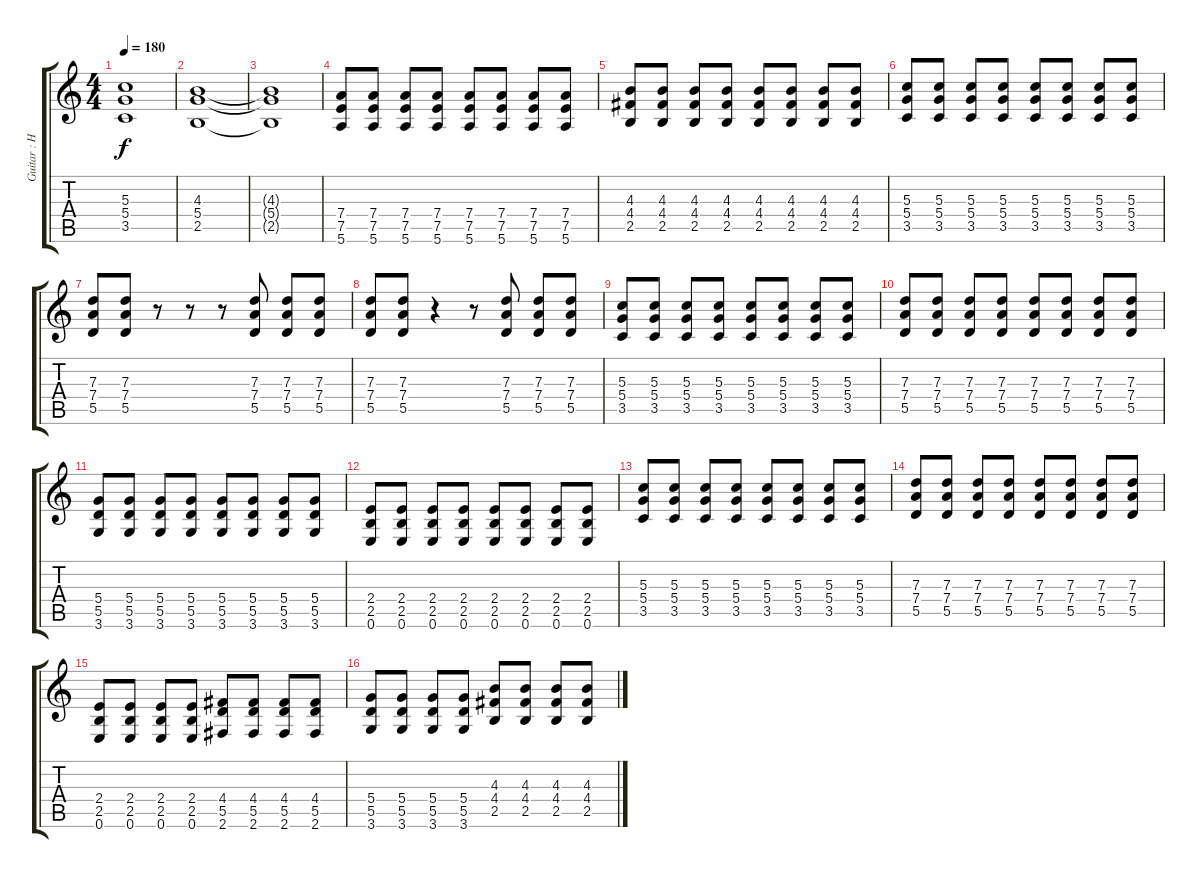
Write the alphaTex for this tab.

\track ("Guitar : Hirasawa Yui" "Guitar : H") {instrument distortionguitar}
\staff {score tabs}
\tuning (E4 B3 G3 D3 A2 E2) {hide}
\ts (4 4)
\tempo 180
\clef g2
\ks c
(5.3{t} 5.4{t} 3.5{t}).1{dy f} |
(4.3 5.4 2.5).1 |
(4.3{t} 5.4{t} 2.5{t}).1 |
(7.4 7.5 5.6).8 (7.4 7.5 5.6).8 (7.4 7.5 5.6).8 (7.4 7.5 5.6).8 (7.4 7.5 5.6).8 (7.4 7.5 5.6).8 (7.4 7.5 5.6).8 (7.4 7.5 5.6).8 |
(4.3 4.4 2.5).8 (4.3 4.4 2.5).8 (4.3 4.4 2.5).8 (4.3 4.4 2.5).8 (4.3 4.4 2.5).8 (4.3 4.4 2.5).8 (4.3 4.4 2.5).8 (4.3 4.4 2.5).8 |
(5.3 5.4 3.5).8 (5.3 5.4 3.5).8 (5.3 5.4 3.5).8 (5.3 5.4 3.5).8 (5.3 5.4 3.5).8 (5.3 5.4 3.5).8 (5.3 5.4 3.5).8 (5.3 5.4 3.5).8 |
(7.3 7.4 5.5).8 (7.3 7.4 5.5).8 r.8 r.8 r.8 (7.3 7.4 5.5).8 (7.3 7.4 5.5).8 (7.3 7.4 5.5).8 |
(7.3 7.4 5.5).8 (7.3 7.4 5.5).8 r.4 r.8 (7.3 7.4 5.5).8 (7.3 7.4 5.5).8 (7.3 7.4 5.5).8 |
(5.3 5.4 3.5).8 (5.3 5.4 3.5).8 (5.3 5.4 3.5).8 (5.3 5.4 3.5).8 (5.3 5.4 3.5).8 (5.3 5.4 3.5).8 (5.3 5.4 3.5).8 (5.3 5.4 3.5).8 |
(7.3 7.4 5.5).8 (7.3 7.4 5.5).8 (7.3 7.4 5.5).8 (7.3 7.4 5.5).8 (7.3 7.4 5.5).8 (7.3 7.4 5.5).8 (7.3 7.4 5.5).8 (7.3 7.4 5.5).8 |
(5.4 5.5 3.6).8 (5.4 5.5 3.6).8 (5.4 5.5 3.6).8 (5.4 5.5 3.6).8 (5.4 5.5 3.6).8 (5.4 5.5 3.6).8 (5.4 5.5 3.6).8 (5.4 5.5 3.6).8 |
(2.4 2.5 0.6).8 (2.4 2.5 0.6).8 (2.4 2.5 0.6).8 (2.4 2.5 0.6).8 (2.4 2.5 0.6).8 (2.4 2.5 0.6).8 (2.4 2.5 0.6).8 (2.4 2.5 0.6).8 |
(5.3 5.4 3.5).8 (5.3 5.4 3.5).8 (5.3 5.4 3.5).8 (5.3 5.4 3.5).8 (5.3 5.4 3.5).8 (5.3 5.4 3.5).8 (5.3 5.4 3.5).8 (5.3 5.4 3.5).8 |
(7.3 7.4 5.5).8 (7.3 7.4 5.5).8 (7.3 7.4 5.5).8 (7.3 7.4 5.5).8 (7.3 7.4 5.5).8 (7.3 7.4 5.5).8 (7.3 7.4 5.5).8 (7.3 7.4 5.5).8 |
(2.4 2.5 0.6).8 (2.4 2.5 0.6).8 (2.4 2.5 0.6).8 (2.4 2.5 0.6).8 (4.4 5.5 2.6).8 (4.4 5.5 2.6).8 (4.4 5.5 2.6).8 (4.4 5.5 2.6).8 |
(5.4 5.5 3.6).8 (5.4 5.5 3.6).8 (5.4 5.5 3.6).8 (5.4 5.5 3.6).8 (4.3 4.4 2.5).8 (4.3 4.4 2.5).8 (4.3 4.4 2.5).8 (4.3 4.4 2.5).8
